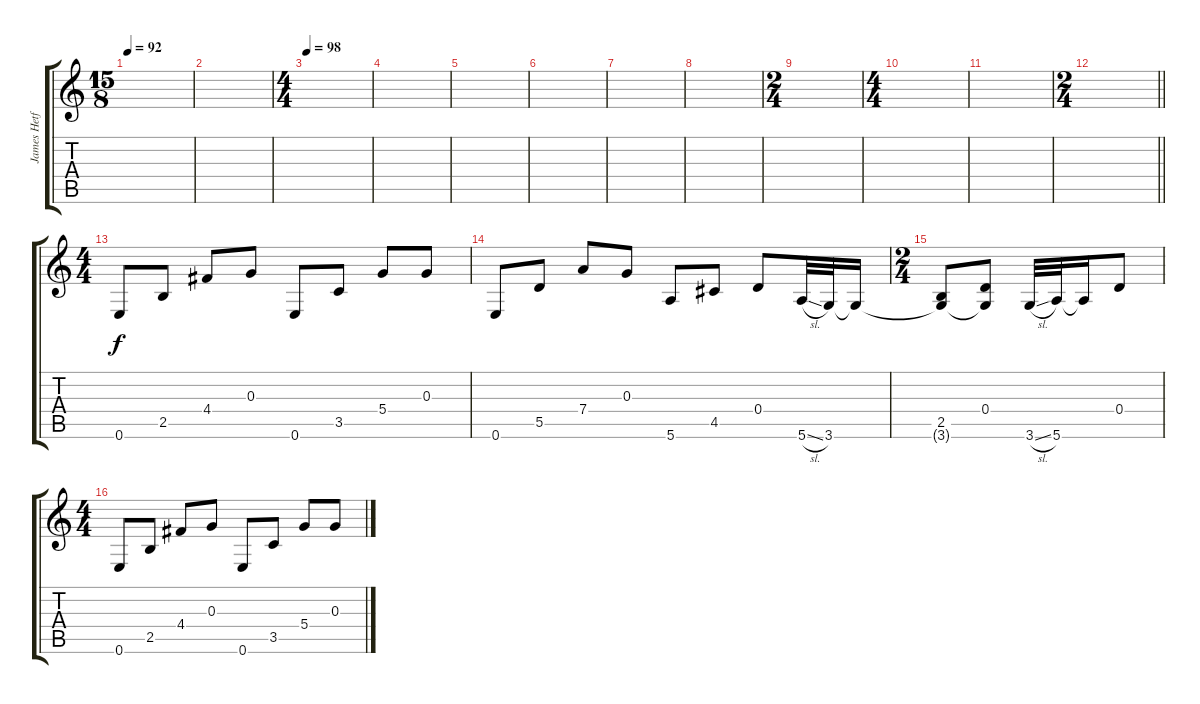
\track ("James Hetfield" "James Hetf") {instrument electricguitarclean}
\staff {score tabs}
\tuning (E4 B3 G3 D3 A2 E2) {hide}
\ts (15 8)
\tempo 92
\clef g2
\ks c
|
|
\ts (4 4)
\tempo 98
|
|
|
|
|
|
\ts (2 4)
|
\ts (4 4)
|
|
\ts (2 4)
\barLineRight lightlight
|
\ts (4 4)
0.6.8 2.5.8 4.4.8 0.3.8 0.6.8 3.5.8 5.4.8 0.3.8 |
0.6.8 5.5.8 7.4.8 0.3.8 5.6.8 4.5.8 0.4.8 5.6{sl}.32 3.6.32 3.6{t}.16 |
\ts (2 4)
(2.5 3.6{t}).8 (0.4 3.6{t}).8 3.6{sl}.32 5.6.32 5.6{t}.16 0.4.8 |
\ts (4 4)
0.6.8 2.5.8 4.4.8 0.3.8 0.6.8 3.5.8 5.4.8 0.3.8
